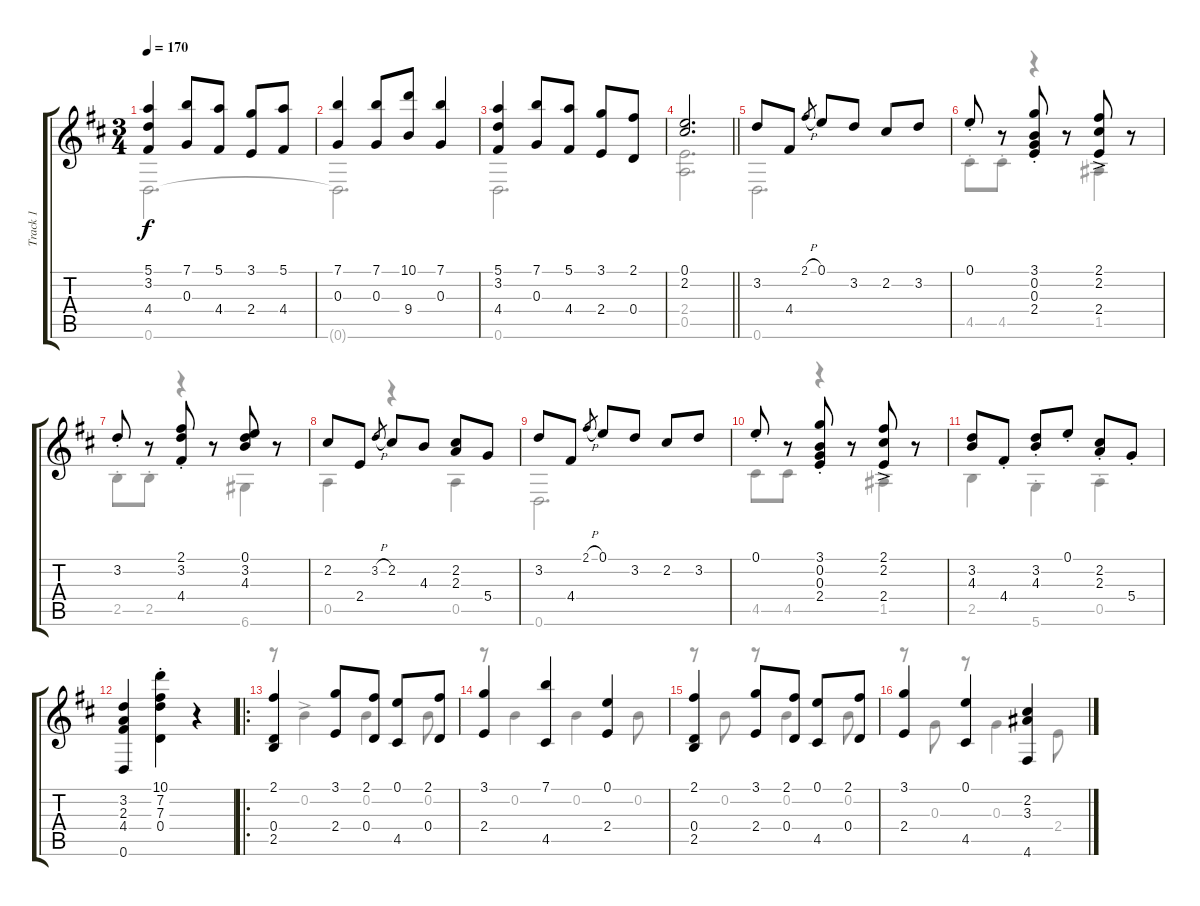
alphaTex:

\track ("Track 1" "Track 1") {instrument acousticguitarnylon}
\staff {score tabs}
\tuning (E4 B3 G3 D3 A2 D2) {hide}
\voice
\ts (3 4)
\tempo 170
\clef g2
\ks d
(5.1 3.2 4.4).4{dy f} (7.1 0.3).8 (5.1 4.4).8 (3.1 2.4).8 (5.1 4.4).8 |
(7.1 0.3).4 (7.1 0.3).8 (10.1 9.4).8 (7.1 0.3).4 |
(5.1 3.2 4.4).4 (7.1 0.3).8 (5.1 4.4).8 (3.1 2.4).8 (2.1 0.4).8 |
\barLineRight lightlight
(0.1 2.2).2{d} |
3.2.8 4.4.8 2.1{h}.8{gr} 0.1.8 3.2.8 2.2.8 3.2.8 |
0.1{st}.8 r.8 (3.1{st} 0.2{st} 0.3{st} 2.4{st}).8 r.8 (2.1{ac} 2.2{ac} 2.4{ac}).8 r.8 |
3.2{st}.8 r.8 (2.1{st} 3.2{st} 4.4{st}).8 r.8 (0.1 3.2 4.3).8 r.8 |
2.2.8 2.4.8 3.2{h}.8{gr} 2.2.8 4.3.8 (2.2 2.3).8 5.4.8 |
3.2.8 4.4.8 2.1{h}.8{gr} 0.1.8 3.2.8 2.2.8 3.2.8 |
0.1{st}.8 r.8 (3.1{st} 0.2{st} 0.3{st} 2.4{st}).8 r.8 (2.1{ac} 2.2{ac} 2.4{ac}).8 r.8 |
(3.2 4.3).8 4.4{st}.8 (3.2{st} 4.3{st}).8 0.1{st}.8 (2.2{st} 2.3{st}).8 5.4{st}.8 |
(3.2 2.3 4.4 0.6).4 (10.1{st} 7.2{st} 7.3{st} 0.4).4 r.4 |
\ro
(2.1 0.4 2.5).4 (3.1 2.4).8 (2.1 0.4).8 (0.1 4.5).8 (2.1 0.4).8 |
(3.1 2.4).4 (7.1 4.5).4 (0.1 2.4).4 |
(2.1 0.4 2.5).4 (3.1 2.4).8 (2.1 0.4).8 (0.1 4.5).8 (2.1 0.4).8 |
(3.1 2.4).4 (0.1 4.5).4 (2.2 3.3 4.6).4
\voice
\clef g2
\ottava regular
\simile none
\ks d
0.6.2{d dy f} |
0.6{t}.2{d} |
0.6.2{d} |
\barLineRight lightlight
(2.4 0.5).2{d} |
0.6.2{d} |
4.5{st}.8 4.5{st}.8 r.4 1.5.4 |
2.5{st}.8 2.5{st}.8 r.4 6.6.4 |
0.5.4 r.4 0.5.4 |
0.6.2{d} |
4.5.8 4.5.8 r.4 1.5.4 |
2.5.4 5.6{st}.4 0.5{st}.4 |
|
r.8 0.2{ac}.4 0.2.4 0.2.8 |
r.8 0.2.4 0.2.4 0.2.8 |
r.8 0.2.8 r.8 0.2.4 0.2.8 |
r.8 0.3.8 r.8 0.3.4 2.4.8
